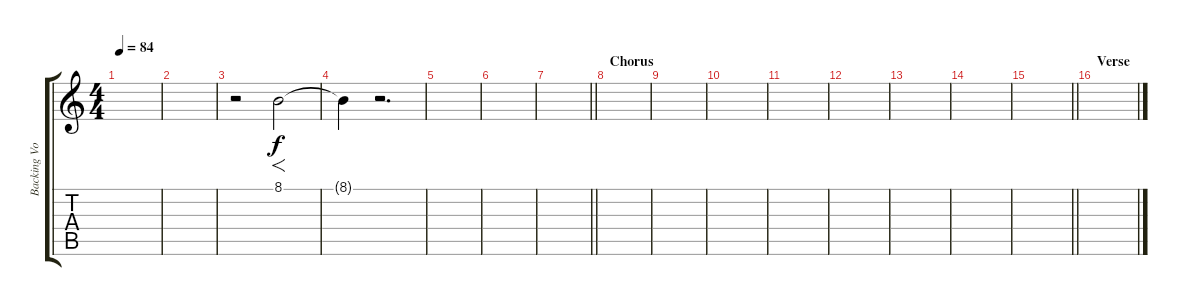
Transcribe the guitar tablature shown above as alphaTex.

\track ("Backing Vocals" "Backing Vo") {instrument choiraahs}
\staff {score tabs}
\tuning (Eb4 Bb3 Gb3 Db3 Ab2 Eb2) {hide}
\ts (4 4)
\tempo 84
\clef g2
\ks c
|
|
r.2 8.1.2{f} |
8.1{t}.4 r.2{d} |
|
|
\barLineRight lightlight
|
\section ("" "Chorus")
|
|
|
|
|
|
|
\barLineRight lightlight
|
\section ("" "Verse")
